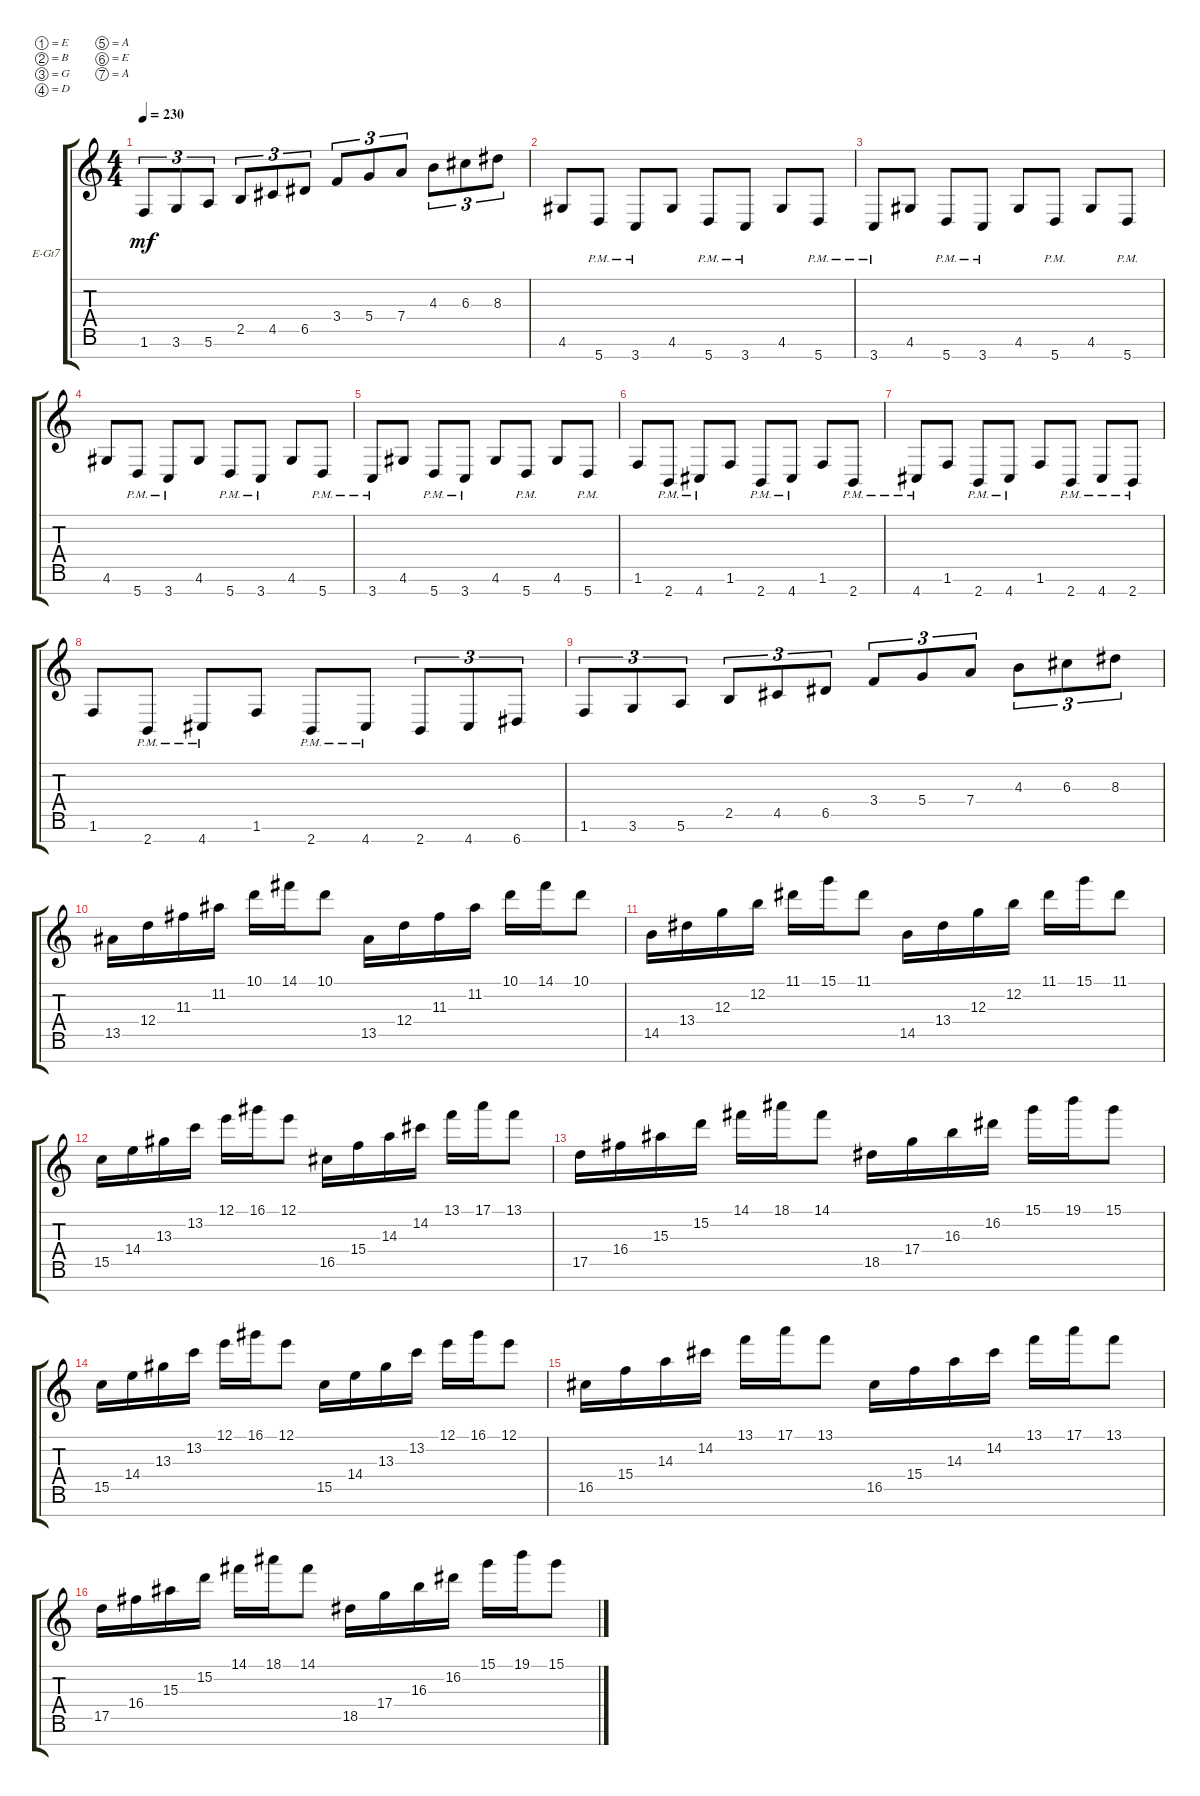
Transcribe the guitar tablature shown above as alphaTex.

\defaultSystemsLayout 4
\bracketExtendMode groupsimilarinstruments
\firstSystemTrackNameOrientation horizontal
\otherSystemsTrackNameOrientation horizontal
\track ("Electric Guitar" "E-Gt7") {instrument distortionguitar}
\staff {score tabs}
\tuning (E4 B3 G3 D3 A2 E2 A1)
\ts (4 4)
\tempo 230
\clef g2
\ks c
1.6.8{tu (3 2) dy mf} 3.6.8{tu (3 2)} 5.6.8{tu (3 2)} 2.5.8{tu (3 2)} 4.5.8{tu (3 2)} 6.5.8{tu (3 2)} 3.4.8{tu (3 2)} 5.4.8{tu (3 2)} 7.4.8{tu (3 2)} 4.3.8{tu (3 2)} 6.3.8{tu (3 2)} 8.3.8{tu (3 2)} |
4.6.8 5.7{pm}.8 3.7{pm}.8 4.6.8 5.7{pm}.8 3.7{pm}.8 4.6.8 5.7{pm}.8 |
3.7{pm}.8 4.6.8 5.7{pm}.8 3.7{pm}.8 4.6.8 5.7{pm}.8 4.6.8 5.7{pm}.8 |
4.6.8 5.7{pm}.8 3.7{pm}.8 4.6.8 5.7{pm}.8 3.7{pm}.8 4.6.8 5.7{pm}.8 |
3.7{pm}.8 4.6.8 5.7{pm}.8 3.7{pm}.8 4.6.8 5.7{pm}.8 4.6.8 5.7{pm}.8 |
1.6.8 2.7{pm}.8 4.7{pm}.8 1.6.8 2.7{pm}.8 4.7{pm}.8 1.6.8 2.7{pm}.8 |
4.7{pm}.8 1.6.8 2.7{pm}.8 4.7{pm}.8 1.6.8 2.7{pm}.8 4.7{pm}.8 2.7{pm}.8 |
1.6.8 2.7{pm}.8 4.7{pm}.8 1.6.8 2.7{pm}.8 4.7{pm}.8 2.7.8{tu (3 2)} 4.7.8{tu (3 2)} 6.7.8{tu (3 2)} |
1.6.8{tu (3 2)} 3.6.8{tu (3 2)} 5.6.8{tu (3 2)} 2.5.8{tu (3 2)} 4.5.8{tu (3 2)} 6.5.8{tu (3 2)} 3.4.8{tu (3 2)} 5.4.8{tu (3 2)} 7.4.8{tu (3 2)} 4.3.8{tu (3 2)} 6.3.8{tu (3 2)} 8.3.8{tu (3 2)} |
13.5.16 12.4.16 11.3.16 11.2.16 10.1.16 14.1.16 10.1.8 13.5.16 12.4.16 11.3.16 11.2.16 10.1.16 14.1.16 10.1.8 |
14.5.16 13.4.16 12.3.16 12.2.16 11.1.16 15.1.16 11.1.8 14.5.16 13.4.16 12.3.16 12.2.16 11.1.16 15.1.16 11.1.8 |
15.5.16 14.4.16 13.3.16 13.2.16 12.1.16 16.1.16 12.1.8 16.5.16 15.4.16 14.3.16 14.2.16 13.1.16 17.1.16 13.1.8 |
17.5.16 16.4.16 15.3.16 15.2.16 14.1.16 18.1.16 14.1.8 18.5.16 17.4.16 16.3.16 16.2.16 15.1.16 19.1.16 15.1.8 |
15.5.16 14.4.16 13.3.16 13.2.16 12.1.16 16.1.16 12.1.8 15.5.16 14.4.16 13.3.16 13.2.16 12.1.16 16.1.16 12.1.8 |
16.5.16 15.4.16 14.3.16 14.2.16 13.1.16 17.1.16 13.1.8 16.5.16 15.4.16 14.3.16 14.2.16 13.1.16 17.1.16 13.1.8 |
17.5.16 16.4.16 15.3.16 15.2.16 14.1.16 18.1.16 14.1.8 18.5.16 17.4.16 16.3.16 16.2.16 15.1.16 19.1.16 15.1.8
